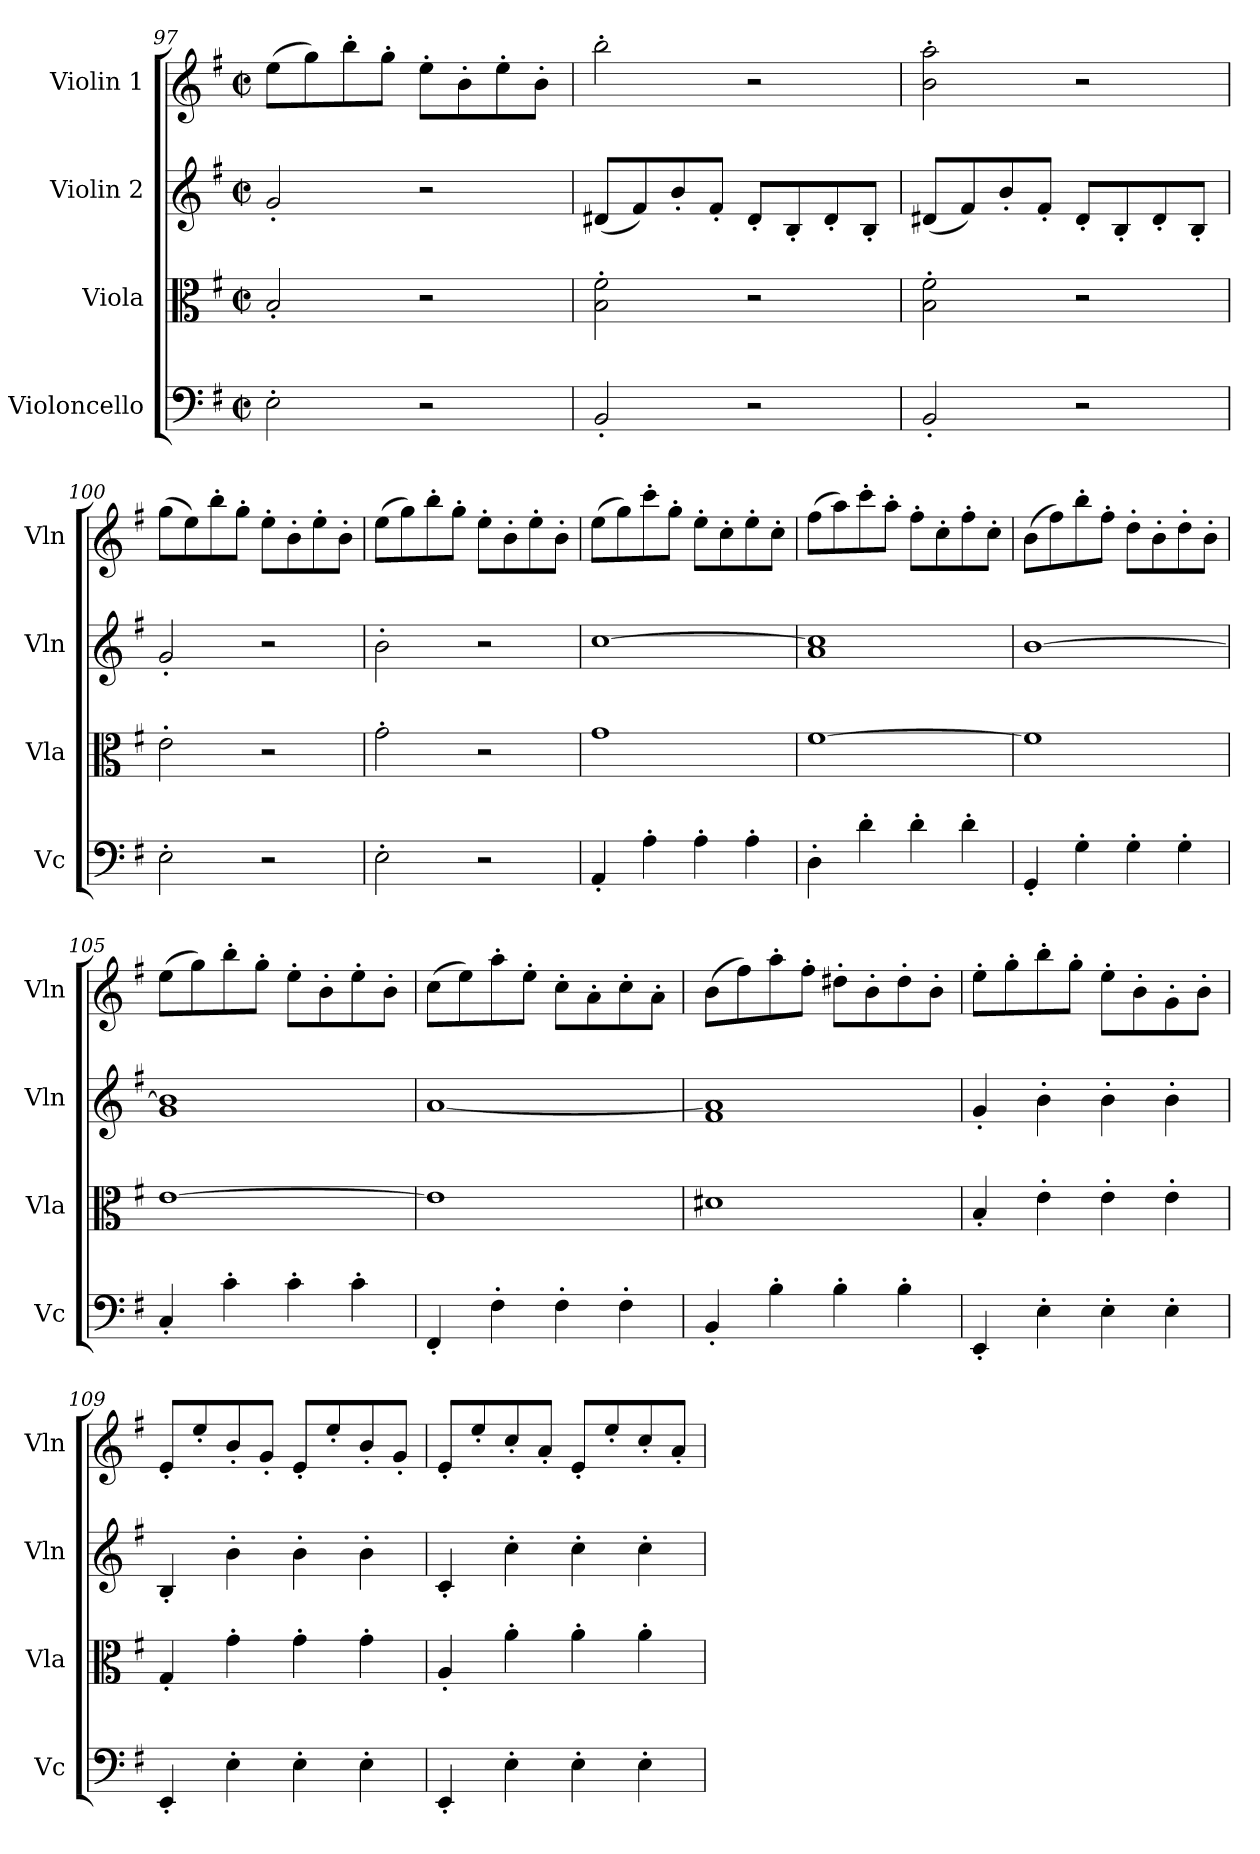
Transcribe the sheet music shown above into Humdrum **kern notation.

**kern	**kern	**kern	**kern
*part4	*part3	*part2	*part1
*staff4	*staff3	*staff2	*staff1
*I"Violoncello	*I"Viola	*I"Violin 2	*I"Violin 1
*I'Vc	*I'Vla	*I'Vln	*I'Vln
*clefF4	*clefC3	*clefG2	*clefG2
*k[f#]	*k[f#]	*k[f#]	*k[f#]
*M2/2	*M2/2	*M2/2	*M2/2
*met(c|)	*met(c|)	*met(c|)	*met(c|)
=97	=97	=97	=97
2E'\	2B'/	2g'/	(8ee\L
.	.	.	8gg\)
.	.	.	8bb'\
.	.	.	8gg'\J
2r	2r	2r	8ee'\L
.	.	.	8b'\
.	.	.	8ee'\
.	.	.	8b'\J
!!LO:LB:g=z
=98	=98	=98	=98
2BB'/	2B\' 2f#\'	(8d#X/L	2bb'\
.	.	8f#/)	.
.	.	8b'/	.
.	.	8f#'/J	.
2r	2r	8d#'/L	2r
.	.	8B'/	.
.	.	8d#'/	.
.	.	8B'/J	.
!!LO:LB:g=z
=99	=99	=99	=99
2BB'/	2B\' 2f#\'	(8d#X/L	2b\' 2aa\'
.	.	8f#/)	.
.	.	8b'/	.
.	.	8f#'/J	.
2r	2r	8d#'/L	2r
.	.	8B'/	.
.	.	8d#'/	.
.	.	8B'/J	.
=100	=100	=100	=100
2E'\	2e'\	2g'/	(8gg\L
.	.	.	8ee\)
.	.	.	8bb'\
.	.	.	8gg'\J
2r	2r	2r	8ee'\L
.	.	.	8b'\
.	.	.	8ee'\
.	.	.	8b'\J
=101	=101	=101	=101
2E'\	2g'\	2b'\	(8ee\L
.	.	.	8gg\)
.	.	.	8bb'\
.	.	.	8gg'\J
2r	2r	2r	8ee'\L
.	.	.	8b'\
.	.	.	8ee'\
.	.	.	8b'\J
=102	=102	=102	=102
4AA'/	1g	[1cc	(8ee\L
.	.	.	8gg\)
4A'\	.	.	8ccc'\
.	.	.	8gg'\J
4A'\	.	.	8ee'\L
.	.	.	8cc'\
4A'\	.	.	8ee'\
.	.	.	8cc'\J
!!LO:PB:g=z
=103	=103	=103	=103
4D'\	[1f#	1a 1cc]	(8ff#\L
.	.	.	8aa\)
4d'\	.	.	8ccc'\
.	.	.	8aa'\J
4d'\	.	.	8ff#'\L
.	.	.	8cc'\
4d'\	.	.	8ff#'\
.	.	.	8cc'\J
!!LO:LB:g=z
=104	=104	=104	=104
4GG'/	1f#]	[1b	(8b\L
.	.	.	8ff#\)
4G'\	.	.	8bb'\
.	.	.	8ff#'\J
4G'\	.	.	8dd'\L
.	.	.	8b'\
4G'\	.	.	8dd'\
.	.	.	8b'\J
=105	=105	=105	=105
4C'/	[1e	1g 1b]	(8ee\L
.	.	.	8gg\)
4c'\	.	.	8bb'\
.	.	.	8gg'\J
4c'\	.	.	8ee'\L
.	.	.	8b'\
4c'\	.	.	8ee'\
.	.	.	8b'\J
=106	=106	=106	=106
4FF#'/	1e]	[>1a	(8cc\L
.	.	.	8ee\)
4F#'\	.	.	8aa'\
.	.	.	8ee'\J
4F#'\	.	.	8cc'\L
.	.	.	8a'\
4F#'\	.	.	8cc'\
.	.	.	8a'\J
=107	=107	=107	=107
4BB'/	1d#X	1f# 1a]	(8b\L
.	.	.	8ff#\)
4B'\	.	.	8aa'\
.	.	.	8ff#'\J
4B'\	.	.	8dd#X'\L
.	.	.	8b'\
4B'\	.	.	8dd#'\
.	.	.	8b'\J
!!LO:LB:g=z
=108	=108	=108	=108
4EE'/	4B'/	4g'/	8ee'\L
.	.	.	8gg'\
4E'\	4e'\	4b'\	8bb'\
.	.	.	8gg'\J
4E'\	4e'\	4b'\	8ee'\L
.	.	.	8b'\
4E'\	4e'\	4b'\	8g'\
.	.	.	8b'\J
!!LO:PB:g=z
=109	=109	=109	=109
4EE'/	4G'/	4B'/	8e'/L
.	.	.	8ee'/
4E'\	4g'\	4b'\	8b'/
.	.	.	8g'/J
4E'\	4g'\	4b'\	8e'/L
.	.	.	8ee'/
4E'\	4g'\	4b'\	8b'/
.	.	.	8g'/J
=110	=110	=110	=110
4EE'/	4A'/	4c'/	8e'/L
.	.	.	8ee'/
4E'\	4a'\	4cc'\	8cc'/
.	.	.	8a'/J
4E'\	4a'\	4cc'\	8e'/L
.	.	.	8ee'/
4E'\	4a'\	4cc'\	8cc'/
.	.	.	8a'/J
=	=	=	=
*-	*-	*-	*-
